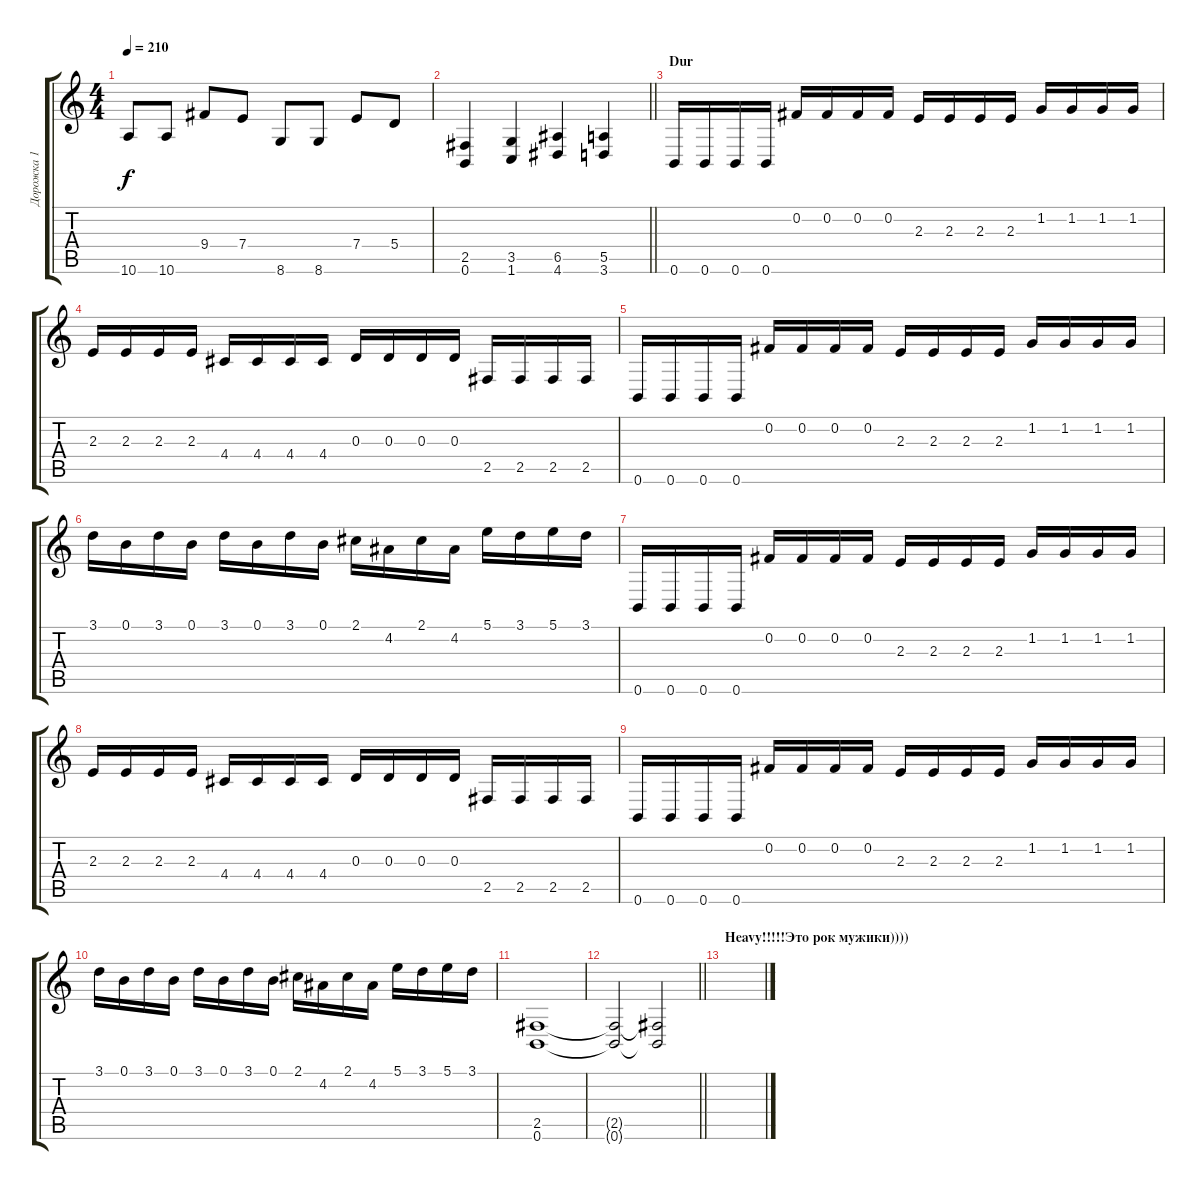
\track ("Дорожка 1" "Дорожка 1") {instrument distortionguitar}
\staff {score tabs}
\tuning (B3 Gb3 D3 A2 E2 B1) {hide}
\ts (4 4)
\tempo 210
\clef g2
\ks c
10.6.8{dy f} 10.6.8 9.4.8 7.4.8 8.6.8 8.6.8 7.4.8 5.4.8 |
\barLineRight lightlight
(2.5 0.6).4 (3.5 1.6).4 (6.5 4.6).4 (5.5 3.6).4 |
\section ("" "Dur")
0.6.16 0.6.16 0.6.16 0.6.16 0.2.16 0.2.16 0.2.16 0.2.16 2.3.16 2.3.16 2.3.16 2.3.16 1.2.16 1.2.16 1.2.16 1.2.16 |
2.3.16 2.3.16 2.3.16 2.3.16 4.4.16 4.4.16 4.4.16 4.4.16 0.3.16 0.3.16 0.3.16 0.3.16 2.5.16 2.5.16 2.5.16 2.5.16 |
0.6.16 0.6.16 0.6.16 0.6.16 0.2.16 0.2.16 0.2.16 0.2.16 2.3.16 2.3.16 2.3.16 2.3.16 1.2.16 1.2.16 1.2.16 1.2.16 |
3.1.16 0.1.16 3.1.16 0.1.16 3.1.16 0.1.16 3.1.16 0.1.16 2.1.16 4.2.16 2.1.16 4.2.16 5.1.16 3.1.16 5.1.16 3.1.16 |
0.6.16 0.6.16 0.6.16 0.6.16 0.2.16 0.2.16 0.2.16 0.2.16 2.3.16 2.3.16 2.3.16 2.3.16 1.2.16 1.2.16 1.2.16 1.2.16 |
2.3.16 2.3.16 2.3.16 2.3.16 4.4.16 4.4.16 4.4.16 4.4.16 0.3.16 0.3.16 0.3.16 0.3.16 2.5.16 2.5.16 2.5.16 2.5.16 |
0.6.16 0.6.16 0.6.16 0.6.16 0.2.16 0.2.16 0.2.16 0.2.16 2.3.16 2.3.16 2.3.16 2.3.16 1.2.16 1.2.16 1.2.16 1.2.16 |
3.1.16 0.1.16 3.1.16 0.1.16 3.1.16 0.1.16 3.1.16 0.1.16 2.1.16 4.2.16 2.1.16 4.2.16 5.1.16 3.1.16 5.1.16 3.1.16 |
(2.5 0.6).1 |
\barLineRight lightlight
(2.5{t} 0.6{t}).2 (2.5{t} 0.6{t}).2 |
\section ("" "Heavy!!!!!Это рок мужики))))")
